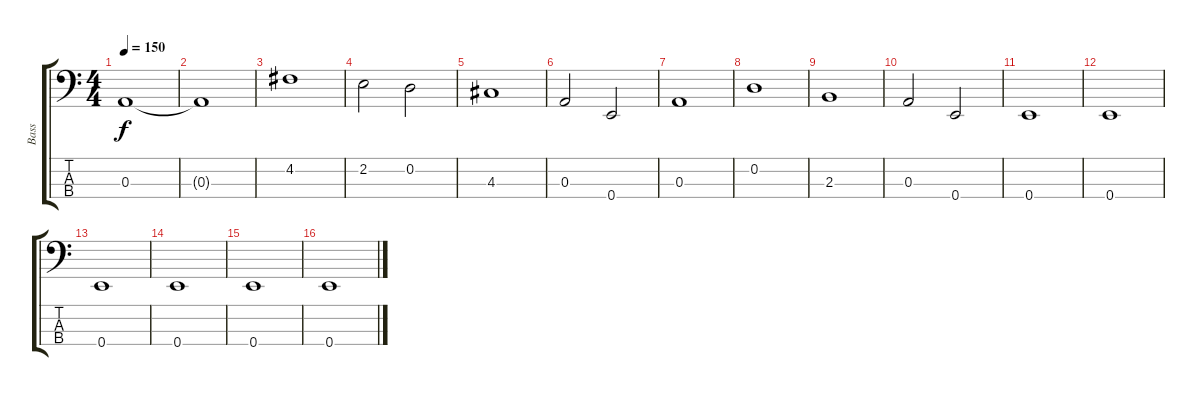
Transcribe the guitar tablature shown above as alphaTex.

\track ("Bass" "Bass") {instrument electricbassfinger}
\staff {score tabs}
\tuning (G2 D2 A1 E1) {hide}
\ts (4 4)
\tempo 150
\clef f4
\ks c
0.3.1{dy f} |
0.3{t}.1 |
4.2.1 |
2.2.2 0.2.2 |
4.3.1 |
0.3.2 0.4.2 |
0.3.1 |
0.2.1 |
2.3.1 |
0.3.2 0.4.2 |
0.4.1 |
0.4.1 |
0.4.1 |
0.4.1 |
0.4.1 |
0.4.1
